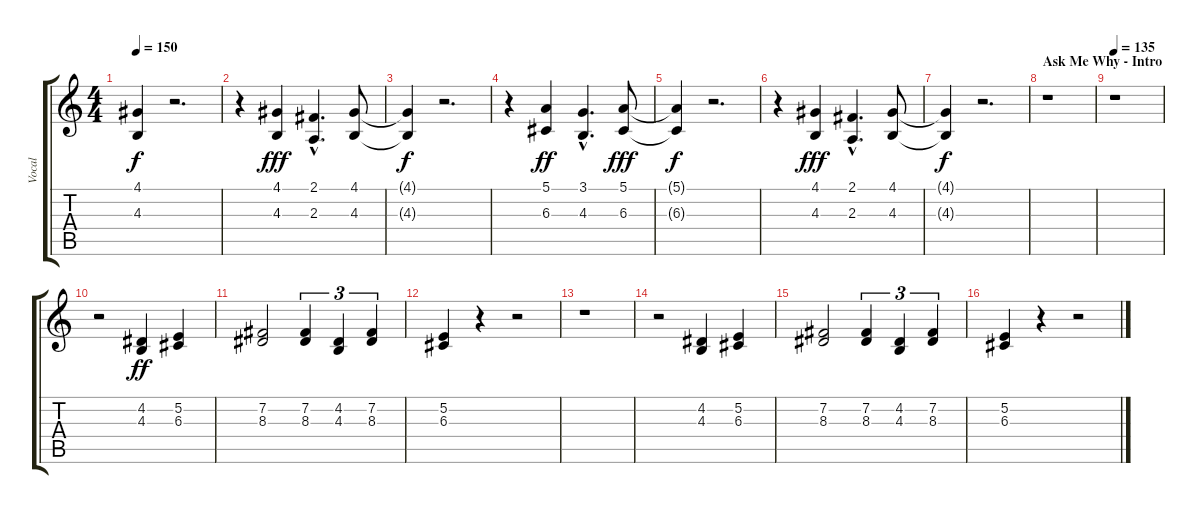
\track ("Vocal" "Vocal") {instrument altosax}
\staff {score tabs}
\tuning (E4 B3 G3 D3 A2 E2) {hide}
\ts (4 4)
\tempo 150
\clef g2
\ks c
(4.1{t} 4.3{t}).4{dy f} r.2{d} |
r.4 (4.1 4.3).4{dy fff} (2.1{hac} 2.3{hac}).4{d} (4.1 4.3).8 |
(4.1{t} 4.3{t}).4{dy f} r.2{d} |
r.4 (5.1 6.3).4{dy ff} (3.1{hac} 4.3{hac}).4{d} (5.1 6.3).8{dy fff} |
(5.1{t} 6.3{t}).4{dy f} r.2{d} |
r.4 (4.1 4.3).4{dy fff} (2.1{hac} 2.3{hac}).4{d} (4.1 4.3).8 |
(4.1{t} 4.3{t}).4{dy f} r.2{d} |
\section ("" "Ask Me Why - Intro")
r.1{volume 16 instrument voiceoohs} |
\tempo 135
r.1 |
r.2 (4.2 4.3).4{dy ff} (5.2 6.3).4 |
(7.2 8.3).2 (7.2 8.3).4{tu (3 2)} (4.2 4.3).4{tu (3 2)} (7.2 8.3).4{tu (3 2)} |
(5.2 6.3).4 r.4 r.2 |
r.1 |
r.2 (4.2 4.3).4 (5.2 6.3).4 |
(7.2 8.3).2 (7.2 8.3).4{tu (3 2)} (4.2 4.3).4{tu (3 2)} (7.2 8.3).4{tu (3 2)} |
(5.2 6.3).4 r.4 r.2
